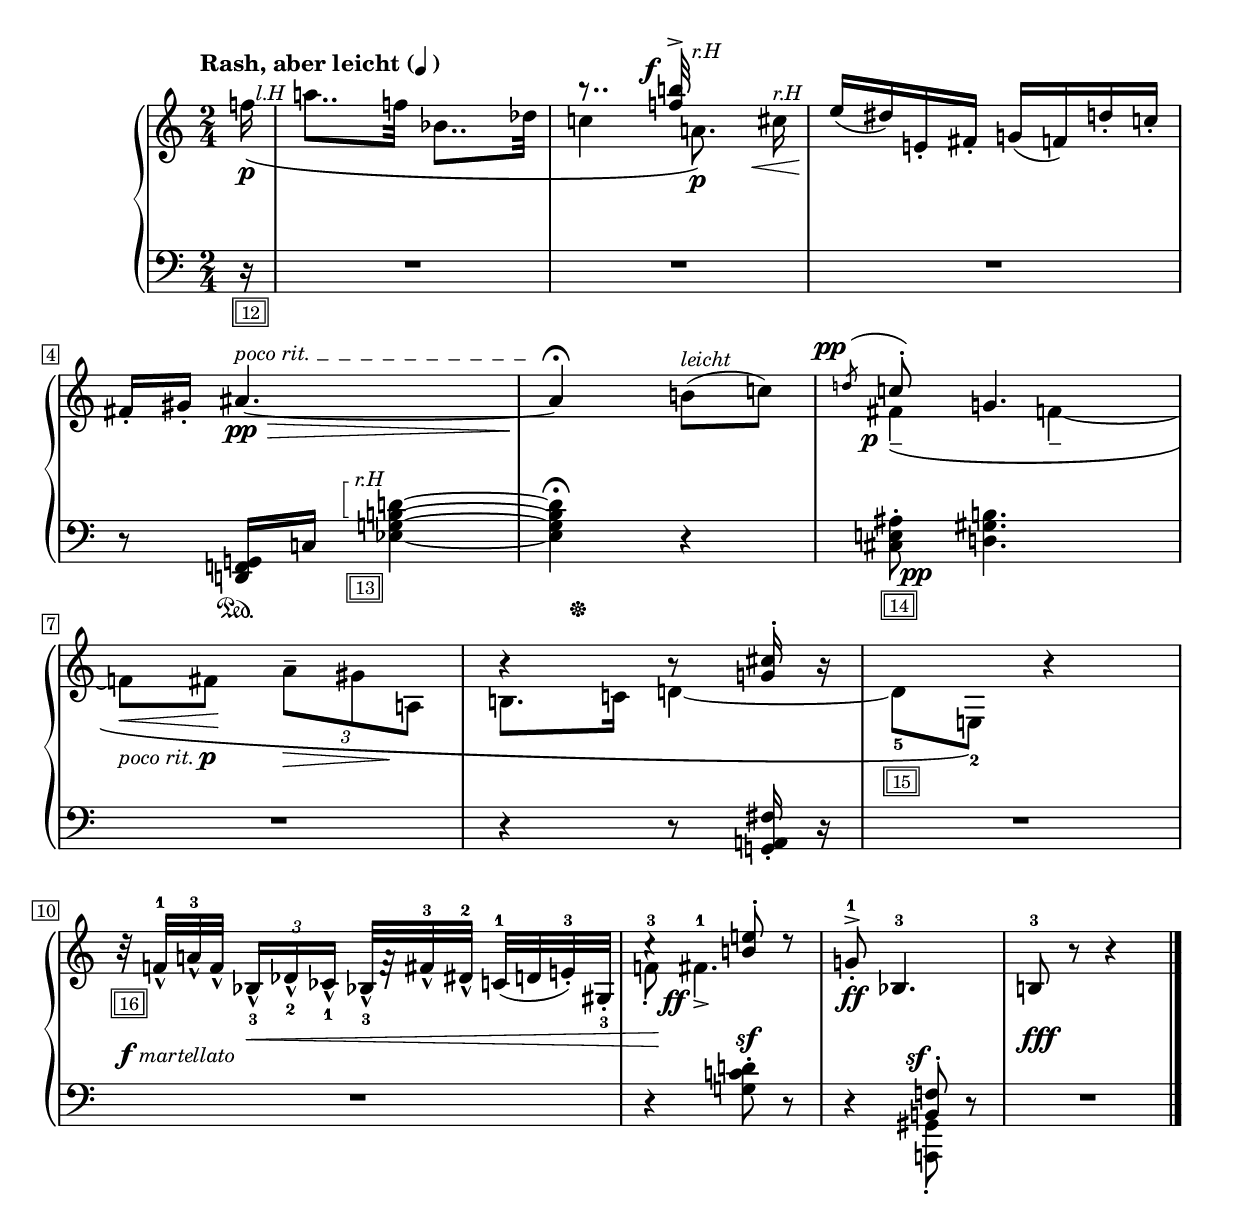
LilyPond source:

Global = {
  \key c \major
  \time 2/4
  \include "../global.ly"
}

csBracket = \override PianoStaff.Arpeggio.stencil = #ly:arpeggio::brew-chord-bracket
lH = \markup { \small\italic "l.H" }
rH = \markup { \small\italic "r.H" }

Sopran = \context Voice = "one" \relative c'' {
  \voiceOne
  \override MultiMeasureRest.staff-position = #0
  \override Rest.staff-position = #0
  \stemUp\slurNeutral\tieDown
  %1
  \tempo \markup {
    \bold\concat { "Rash, aber leicht (" { \tiny\note {4} #1 } " )" }
  }
  \partial 16 s16
  %1
  | s2
  | b'8..\rest
    \once\override Staff.TextScript.extra-offset = #'(-2.5 . -5)
    <f! b!>32^>^\markup {
    \dynamic f
    }
    s4
  | e16[( dis) e,!_. fis_.] g![( f!) d'!_. c!_.]
    \break
  | fis,16_.[ gis_.] ais4.~\pp\>^\markup {
      \small\italic "poco rit."
      \draw-dashed-line #'(20 . 0)
    }
  %5
  | ais4\fermata\! s4
  | \slurUp
    \once\override Staff.TextScript.extra-offset = #'(-2.5 . -3)
    \acciaccatura d!8^\markup { \dynamic pp } c!8^. g!4.
    \break
  | s2
  | r4 r8 <g! cis>16^. r
  | s2
    \break
  %10
  | r32_\markup \annotation {16}
    f!_\marcato-1[ a!_\marcato-3 f_\marcato]
    \tuplet 3/2 { bes,16_\marcato_3[ des_\marcato_2 ces_\marcato_1] }
    bes!32_\marcato_3[ f'\rest fis_\marcato-3 dis!_\marcato-2]
    c!-1[_( d! e!_.-3) gis,_._3 ]
  | c'4\rest <b! e!>8^. d\rest
  | g,!8^1^>_.\ff bes,4.^3
  | b!8^3 r r4
  \fine
}

Alto = \context Voice = "two" \relative c'' {
  \voiceTwo
  \override MultiMeasureRest.staff-position = #0
  \override Rest.staff-position = #0
  \stemDown\slurUp
  \partial 16
  \once\override Staff.TextScript.extra-offset = #'(1.5 . -0.5)
  f!16\(_\p^\lH
  %1
  | a!8.. f!32 bes,8.. des32
  | c!4 \autoBeamOff a!8.\p\)^\rH
    \once\override Hairpin.shorten-pair = #'(-2 . 0)
    cis16\<^\rH \autoBeamOn
  | s2*2\!
  | s4 b!8[(^\markup { \small\italic "leicht" } c!])
  %5
  | \once\override Staff.TextScript.extra-offset = #'(-2.5 . 2.5)
    \once\override PhrasingSlur.outside-staff-priority = #250
    fis,4_-\(_\markup { \dynamic p } f!_-~
  | f!8[\< fis\!]
    \tuplet 3/2 {
      \once\override Hairpin.shorten-pair = #'(0 . 3)
      a8^-\> gis a,!\!
    }
  | b!8.[ c!16] d!4~
  | d8-5[_\markup \annotation {15}
    e,!-2]\) r4
  | s2
  %10
  | f'!8_.^3
    \once\override Staff.TextScript.extra-offset = #'(-3.2 . 2)
    fis4._>^1_\markup {
      \dynamic ff
    }
}

Tenor = \context Voice = "three" \relative c' {
  \voiceThree
  \override MultiMeasureRest.staff-position = #0
  \override Rest.staff-position = #0
  \partial 16 s16
  %1
  | s2*11
  | s4
    \once\override Staff.TextScript.extra-offset = #'(-2 . -2)
    <b,! f'!>8^.^\markup { \dynamic sf } s
  | R1*1/2
}

Bass = \context Voice = "four" \relative c {
  \voiceFour
  \override MultiMeasureRest.staff-position = #0
  \override Rest.staff-position = #0
  \phrasingSlurNeutral\stemUp\slurNeutral\tieNeutral
  \partial 16 r16_\markup \annotation {12}
  %1
  | R1*1/2
  | R1*1/2
  | R1*1/2
  | r8 <d,! f! g!>16[\sustainOn c'!]
    \stemDown
    \once\override Arpeggio.positions = #'(3 . 5)
    \once\override Staff.TextScript.extra-offset = #'(-3.3 . 0.4)
    \csBracket <ees g! b! d!>4~\arpeggio_\markup \annotation {13}^\rH
    \revert PianoStaff.Arpeggio.stencil
  %5
  | q^\fermata\tweak X-offset 2\tweak Y-offset -4\sustainOff r
  | \once\override Staff.TextScript.extra-offset = #'(0 . 0.5)
    <cis e! ais>8^._\markup {
      " " \dynamic pp
    }_\markup \annotation {14}
    <d! gis b!>4.
  | R1*1/2
  | r4 r8 \stemUp <g,! a! fis'>16_. r
  | R1*1/2
  %10
  | R1*1/2
  | \stemDown r4 <g'! c! d!>8^. r
  | r4 <a,,! gis'>8_. r
  | s2
  \fine
}

centerDynamics = {
  \partial 16 r16
  %1
  | s2*6
  | s4_\markup { \small\italic "poco rit." \dynamic p } s
  | s2*2
  %10
  | \override Hairpin.to-barline = ##f
    s8_\markup { \dynamic f \small\italic "martellato" } s8\< s4
  | s8\! s s\sf s
  | s2
  | s4\fff s
}

\score {
  \new PianoStaff \with { connectArpeggios = ##t }
  <<
    \accidentalStyle Score.piano
    \context Staff = "upper" <<
      \set Staff.midiInstrument = #"acoustic grand"
      \Global
      \clef treble
      \Sopran
      \Alto
    >>
    \context Dynamics <<
      \Global \centerDynamics
    >>
    \context Staff = "lower" <<
      \set Staff.midiInstrument = #"acoustic grand"
      \Global
      \clef bass
      \Tenor
      \Bass
    >>
  >>
  \header {
    %composer = "Arnold Schönberg"
    %opus = "Op. 19"
    title = \markup {
      \fill-line {
        \center-column {
          \line { \abs-fontsize #20 "IV." }
        }
      }
    }
    subtitle = #f
  }
  \layout {
    \context {
      \PianoStaff
      % More space between staves in the same PianoStaff
      \override StaffGrouper.staff-staff-spacing.minimum-distance = 14
      %\override TextScript.font-shape = #'italic
    }
  }
  \midi {
    \tempo 4 = 85
  }
}
